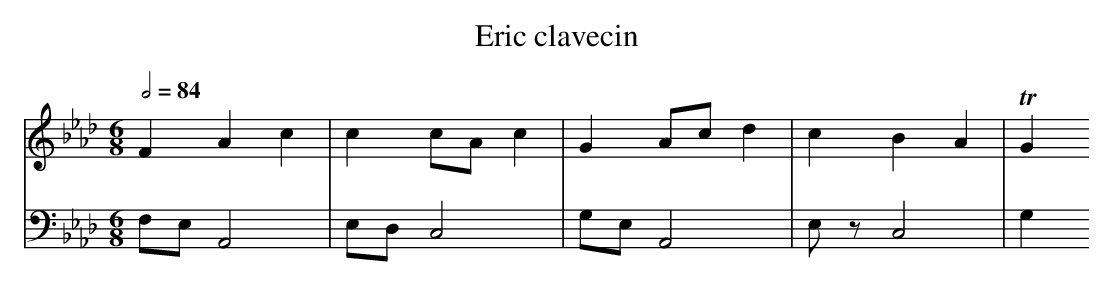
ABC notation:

X:1
T:Eric clavecin
M:6/8
L:1/8
Q:1/2=84
K:Ab
V:1
F2 A2 c2 | c2 cA c2 | G2 Ac d2 | c2 B2 A2 | !trill! G2
V:2
F,E, A,,4 | E,D, C,4 | G,E, A,,4 | E, z C,4 | G,2
